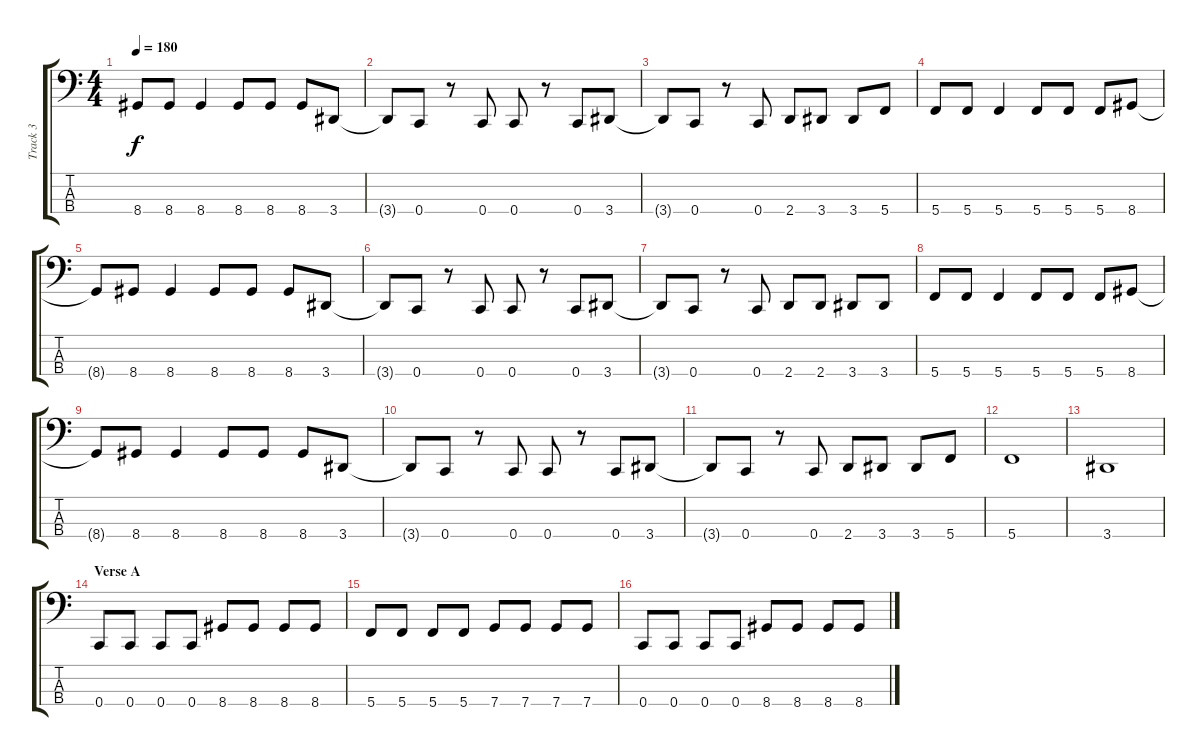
\track ("Track 3" "Track 3") {instrument electricbasspick}
\staff {score tabs}
\tuning (F2 C2 G1 C1) {hide}
\ts (4 4)
\tempo 180
\clef f4
\ks c
8.4{t}.8{dy f} 8.4.8 8.4.4 8.4.8 8.4.8 8.4.8 3.4.8 |
3.4{t}.8 0.4.8 r.8 0.4.8 0.4.8 r.8 0.4.8 3.4.8 |
3.4{t}.8 0.4.8 r.8 0.4.8 2.4.8 3.4.8 3.4.8 5.4.8 |
5.4.8 5.4.8 5.4.4 5.4.8 5.4.8 5.4.8 8.4.8 |
8.4{t}.8 8.4.8 8.4.4 8.4.8 8.4.8 8.4.8 3.4.8 |
3.4{t}.8 0.4.8 r.8 0.4.8 0.4.8 r.8 0.4.8 3.4.8 |
3.4{t}.8 0.4.8 r.8 0.4.8 2.4.8 2.4.8 3.4.8 3.4.8 |
5.4.8 5.4.8 5.4.4 5.4.8 5.4.8 5.4.8 8.4.8 |
8.4{t}.8 8.4.8 8.4.4 8.4.8 8.4.8 8.4.8 3.4.8 |
3.4{t}.8 0.4.8 r.8 0.4.8 0.4.8 r.8 0.4.8 3.4.8 |
3.4{t}.8 0.4.8 r.8 0.4.8 2.4.8 3.4.8 3.4.8 5.4.8 |
5.4.1 |
3.4.1 |
\section ("" "Verse A")
0.4.8 0.4.8 0.4.8 0.4.8 8.4.8 8.4.8 8.4.8 8.4.8 |
5.4.8 5.4.8 5.4.8 5.4.8 7.4.8 7.4.8 7.4.8 7.4.8 |
0.4.8 0.4.8 0.4.8 0.4.8 8.4.8 8.4.8 8.4.8 8.4.8
